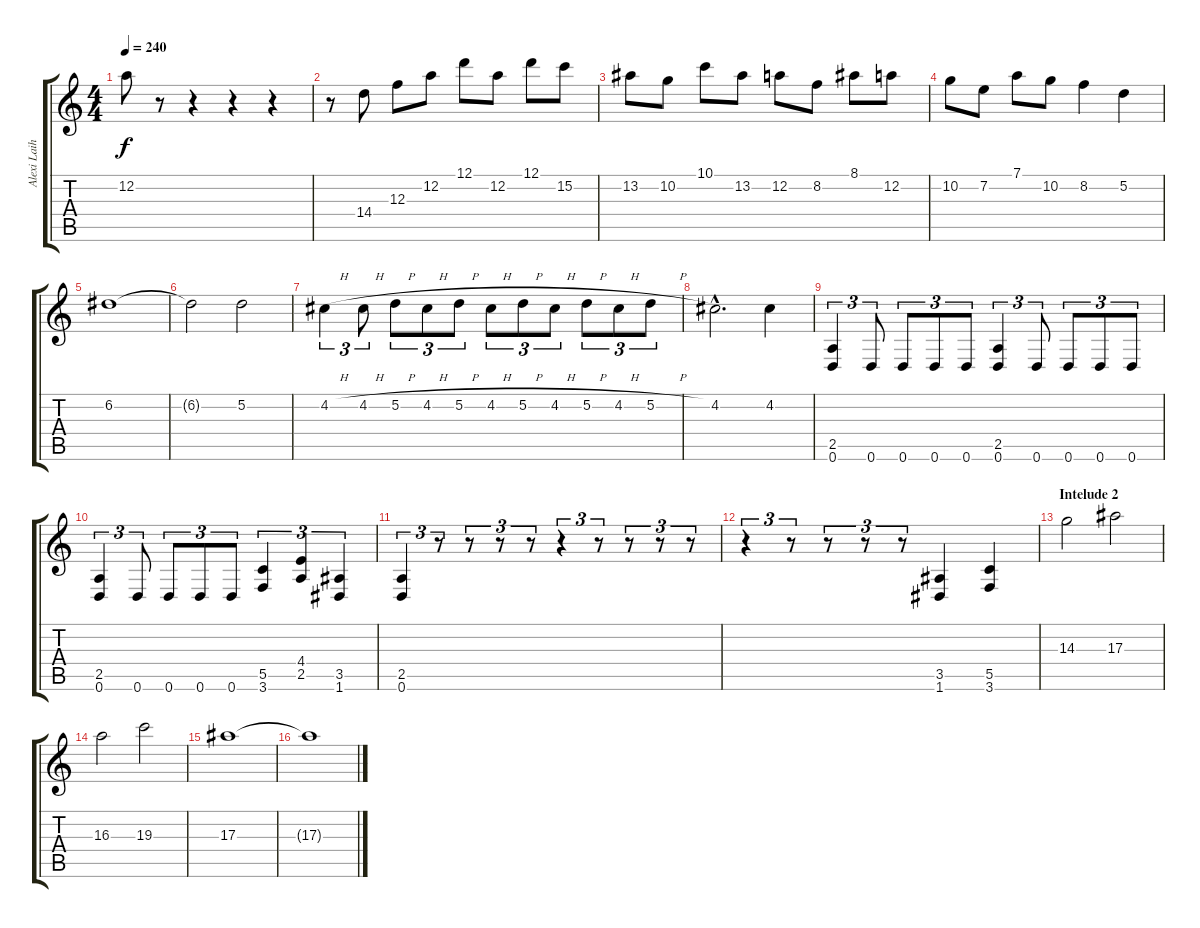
\track ("Alexi Laiho" "Alexi Laih") {instrument overdrivenguitar}
\staff {score tabs}
\tuning (D4 A3 F3 C3 G2 D2) {hide}
\ts (4 4)
\tempo 240
\clef g2
\ks c
12.2.8{dy f} r.8 r.4 r.4 r.4 |
r.8 14.4.8 12.3.8 12.2.8 12.1.8 12.2.8 12.1.8 15.2.8 |
13.2.8 10.2.8 10.1.8 13.2.8 12.2.8 8.2.8 8.1.8 12.2.8 |
10.2.8 7.2.8 7.1.8 10.2.8 8.2.4 5.2.4 |
6.2.1 |
6.2{t}.2 5.2.2 |
4.2{h}.4{tu (3 2)} 4.2{h}.8{tu (3 2)} 5.2{h}.8{tu (3 2)} 4.2{h}.8{tu (3 2)} 5.2{h}.8{tu (3 2)} 4.2{h}.8{tu (3 2)} 5.2{h}.8{tu (3 2)} 4.2{h}.8{tu (3 2)} 5.2{h}.8{tu (3 2)} 4.2{h}.8{tu (3 2)} 5.2{h}.8{tu (3 2)} |
4.2{hac}.2{d} 4.2.4 |
(2.5 0.6).4{tu (3 2)} 0.6.8{tu (3 2)} 0.6.8{tu (3 2)} 0.6.8{tu (3 2)} 0.6.8{tu (3 2)} (2.5 0.6).4{tu (3 2)} 0.6.8{tu (3 2)} 0.6.8{tu (3 2)} 0.6.8{tu (3 2)} 0.6.8{tu (3 2)} |
(2.5 0.6).4{tu (3 2)} 0.6.8{tu (3 2)} 0.6.8{tu (3 2)} 0.6.8{tu (3 2)} 0.6.8{tu (3 2)} (5.5 3.6).4{tu (3 2)} (4.4 2.5).4{tu (3 2)} (3.5 1.6).4{tu (3 2)} |
(2.5 0.6).4{tu (3 2)} r.8{tu (3 2)} r.8{tu (3 2)} r.8{tu (3 2)} r.8{tu (3 2)} r.4{tu (3 2)} r.8{tu (3 2)} r.8{tu (3 2)} r.8{tu (3 2)} r.8{tu (3 2)} |
r.4{tu (3 2)} r.8{tu (3 2)} r.8{tu (3 2)} r.8{tu (3 2)} r.8{tu (3 2)} (3.5 1.6).4 (5.5 3.6).4 |
\section ("" "Intelude 2")
14.3.2 17.3.2 |
16.3.2 19.3.2 |
17.3.1 |
17.3{t}.1
